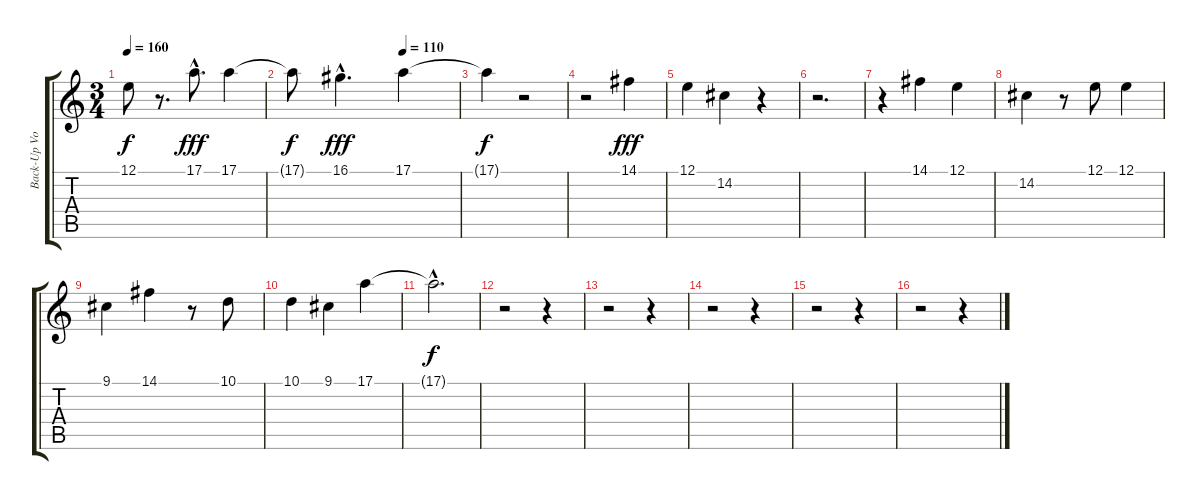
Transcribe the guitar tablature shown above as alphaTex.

\track ("Back-Up Vocals" "Back-Up Vo") {instrument choiraahs}
\staff {score tabs}
\tuning (E4 B3 G3 D3 A2 E2) {hide}
\ts (3 4)
\tempo 160
\clef g2
\ks c
12.1{t}.8{dy f} r.8{d} 17.1{hac}.8{d dy fff} 17.1.4 |
\tempo (110 0.6666666666666666)
17.1{t}.8{dy f} 16.1{hac}.4{d dy fff} 17.1.4 |
17.1{t}.4{dy f} r.2 |
r.2 14.1.4{dy fff} |
12.1.4 14.2.4 r.4 |
r.2{d} |
r.4 14.1.4 12.1.4 |
14.2.4 r.8 12.1.8 12.1.4 |
9.1.4 14.1.4 r.8 10.1.8 |
10.1.4 9.1.4 17.1.4 |
17.1{hac t}.2{d dy f} |
r.2 r.4 |
r.2 r.4 |
r.2 r.4 |
r.2 r.4 |
r.2 r.4
